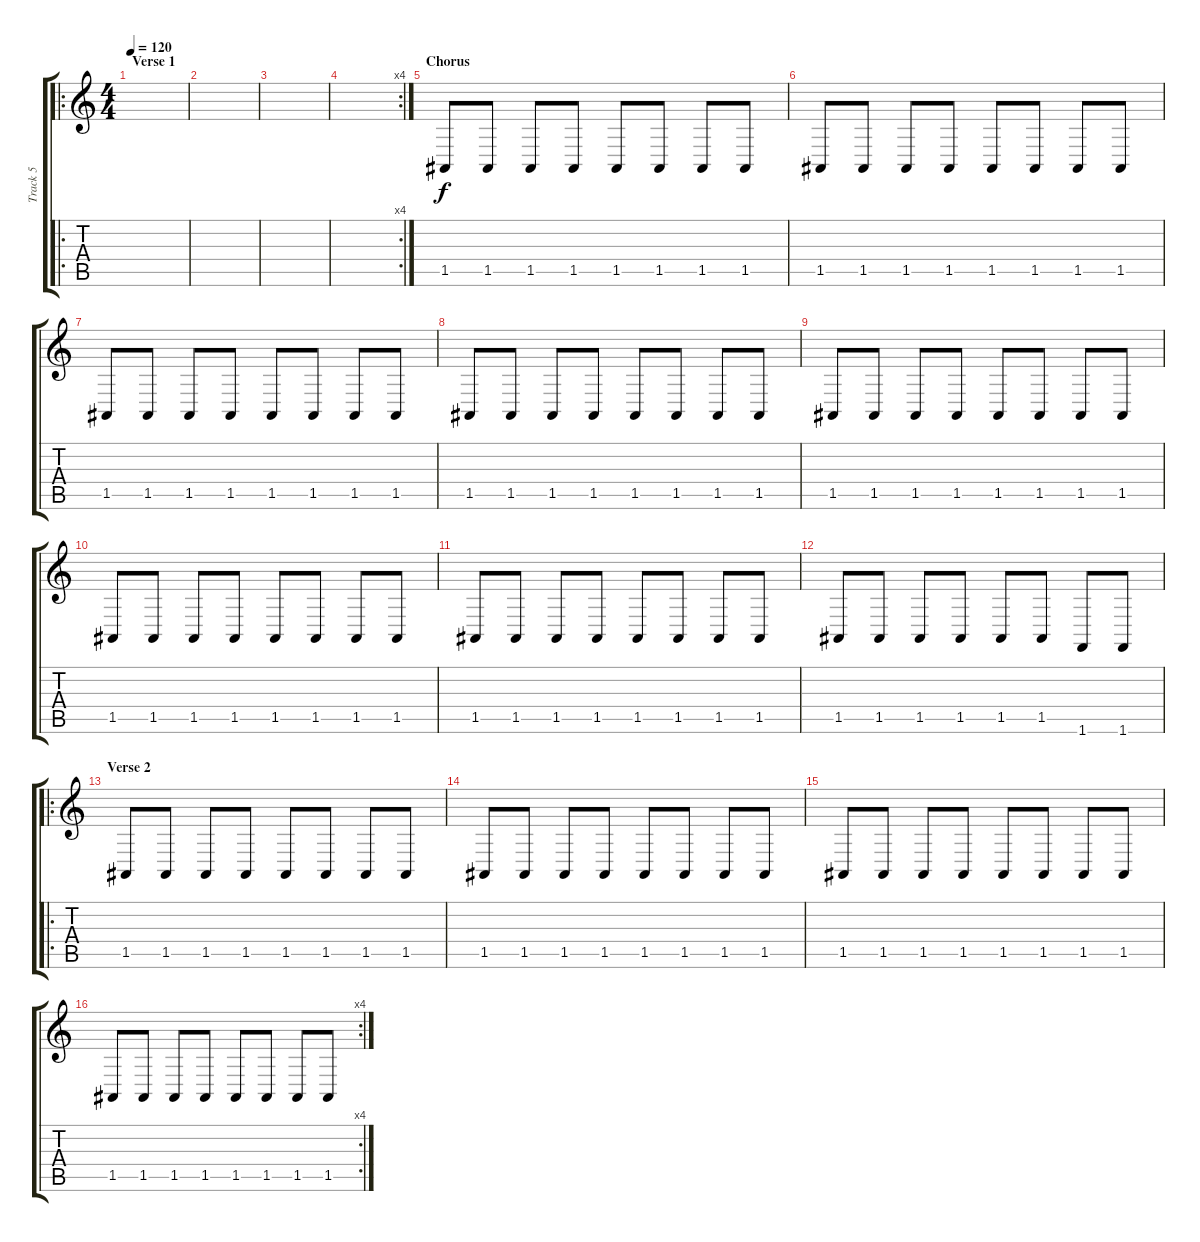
\track ("Track 5" "Track 5") {instrument drawbarorgan}
\staff {score tabs}
\tuning (E4 B3 G3 D3 A2 E2) {hide}
\ro
\ts (4 4)
\section ("" "Verse 1")
\tempo 120
\clef g2
\ks c
|
|
|
\rc 4
|
\section ("" "Chorus")
1.5.8 1.5.8 1.5.8 1.5.8 1.5.8 1.5.8 1.5.8 1.5.8 |
1.5.8 1.5.8 1.5.8 1.5.8 1.5.8 1.5.8 1.5.8 1.5.8 |
1.5.8 1.5.8 1.5.8 1.5.8 1.5.8 1.5.8 1.5.8 1.5.8 |
1.5.8 1.5.8 1.5.8 1.5.8 1.5.8 1.5.8 1.5.8 1.5.8 |
1.5.8 1.5.8 1.5.8 1.5.8 1.5.8 1.5.8 1.5.8 1.5.8 |
1.5.8 1.5.8 1.5.8 1.5.8 1.5.8 1.5.8 1.5.8 1.5.8 |
1.5.8 1.5.8 1.5.8 1.5.8 1.5.8 1.5.8 1.5.8 1.5.8 |
1.5.8 1.5.8 1.5.8 1.5.8 1.5.8 1.5.8 1.6.8 1.6.8 |
\ro
\section ("" "Verse 2")
1.5.8 1.5.8 1.5.8 1.5.8 1.5.8 1.5.8 1.5.8 1.5.8 |
1.5.8 1.5.8 1.5.8 1.5.8 1.5.8 1.5.8 1.5.8 1.5.8 |
1.5.8 1.5.8 1.5.8 1.5.8 1.5.8 1.5.8 1.5.8 1.5.8 |
\rc 4
1.5.8 1.5.8 1.5.8 1.5.8 1.5.8 1.5.8 1.5.8 1.5.8
